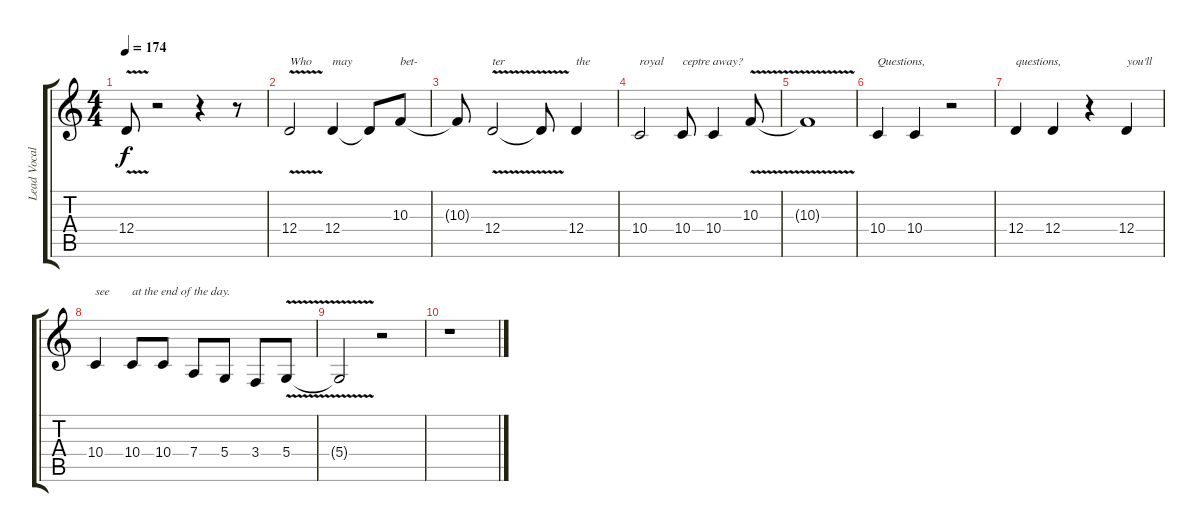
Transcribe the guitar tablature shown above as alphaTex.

\track ("Lead Vocal+Lyrics" "Lead Vocal") {instrument clarinet}
\staff {score tabs}
\tuning (E4 B3 G3 D3 A2 E2) {hide}
\ts (4 4)
\tempo 174
\clef g2
\ks c
12.4{v t}.8{dy f} r.2 r.4 r.8 |
12.4{v}.2{txt "Who"} 12.4.4{txt "may"} 12.4{t}.8 10.3.8{txt "bet-"} |
10.3{t}.8 12.4{v}.2{txt "ter"} 12.4{t}.8 12.4.4{txt "the"} |
10.4.2{txt "royal"} 10.4.8{txt "ceptre away?"} 10.4.4 10.3{v}.8 |
10.3{t}.1 |
10.4.4{txt "Questions,"} 10.4.4 r.2 |
12.4.4{txt "questions,"} 12.4.4 r.4 12.4.4{txt "you'll"} |
10.4.4{txt "see"} 10.4.8{txt "at the end of the day."} 10.4.8 7.4.8 5.4.8 3.4.8 5.4{v}.8 |
5.4{t}.2 r.2 |
r.1
